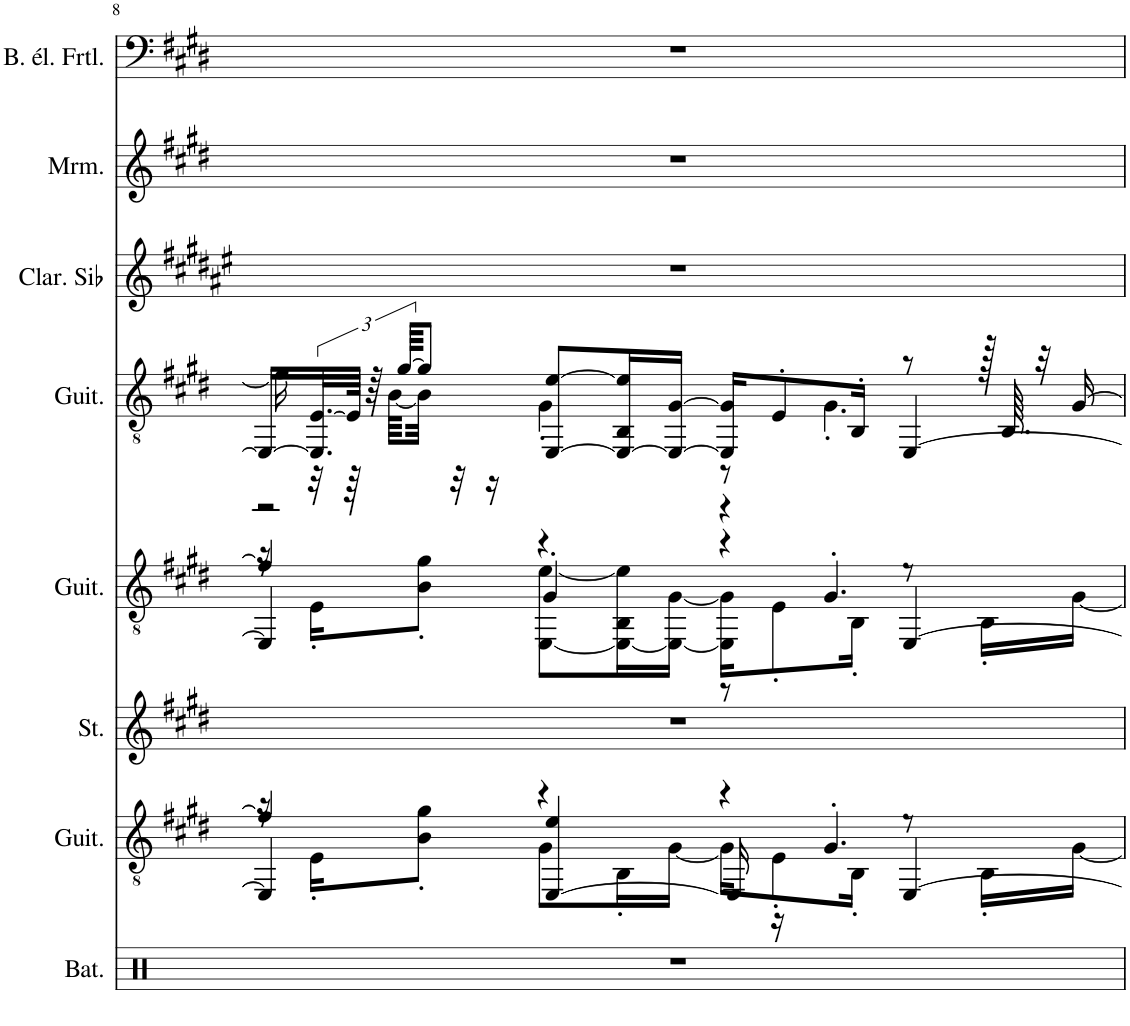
**kern	**kern	**kern	**kern	**kern	**kern	**kern	**kern
*part8	*part7	*part6	*part5	*part4	*part3	*part2	*part1
*staff8	*staff7	*staff6	*staff5	*staff4	*staff3	*staff2	*staff1
*I"Batterie, Drums	*I"Guitare acoustique, Acoustic Guitar (steel)	*I"Cordes, String Ensemble 1	*I"Guitare classique, Acoustic Guitar (nylon)	*I"Guitare acoustique, Electric Guitar (jazz)	*I"Clarinette en Sib	*I"Marimba (Double portée), Marimba	*I"Basse électrique fretless, Fretless Bass
*I'Bat.	*I'Guit.	*I'St.	*I'Guit.	*I'Guit.	*I'Clar. Sib	*I'Mrm.	*I'B. él. Frtl.
!!LO:PB:g=z
*clefX	*clefGv2	*clefG2	*clefGv2	*clefGv2	*clefG2	*clefG2	*clefF4
*	*	*	*	*	*Trd1c2	*	*Trd7c12
*k[]	*k[f#c#g#d#]	*k[f#c#g#d#]	*k[f#c#g#d#]	*k[f#c#g#d#]	*k[f#c#g#d#a#e#]	*k[f#c#g#d#]	*k[f#c#g#d#]
*M4/4	*M4/4	*M4/4	*M4/4	*M4/4	*M4/4	*M4/4	*M4/4
=8	=8	=8	=8	=8	=8	=8	=8
*	*^	*	*^	*^	*	*	*
*	*	*^	*	*	*^	*	*^	*	*	*
1r	4f#/]	16r	4EE/]	1r	4f#/]	16r	4EE/]	16EE/LL_	16f#\]	2r	1r	1r	1r
.	.	16E'\KL	.	.	.	16E'\KL	.	48.EE/] [48.E/L	32r	.	.	.	.
.	.	.	.	.	.	.	.	96E/JJJk]	64r	.	.	.	.
.	.	.	.	.	.	.	.	96r	.	.	.	.	.
.	.	.	.	.	.	.	.	.	[64B\KLLL	.	.	.	.
.	.	.	.	.	.	.	.	[96g#/KKKL	.	.	.	.	.
.	.	8B\' 8g#\'J	.	.	.	8B\' 8g#\'J	.	8g#/J]	32B\JJJ]	.	.	.	.
.	.	.	.	.	.	.	.	.	32r	.	.	.	.
.	.	.	.	.	.	.	.	.	16r	.	.	.	.
.	4r	8G#\L	[4EE/ 4e/	.	4r	[8EE\ [8e\L	4G#'/	[8EE/ [8e/L	4G#'\	.	.	.	.
.	.	16BB'\L	.	.	.	16EE\_ 16BB\ 16e\]L	.	16EE/_ 16BB/ 16e/]L	.	.	.	.	.
.	.	[16G#\JJ	.	.	.	16EE\_ [16G#\JJ	.	16EE/_ [16G#/JJ	.	.	.	.	.
.	4r	16G#\KL]	16EE/]	.	4r	16EE\] 16G#\]KL	8r	16EE/] 16G#/]KL	8r	4r	.	.	.
.	.	8E'\	16r	.	.	8E'\	.	8E'/	.	.	.	.	.
.	.	.	4.G#'/	.	.	.	4.G#'/	.	4.G#'\	.	.	.	.
.	.	16BB'\Jk	.	.	.	16BB'\Jk	.	16BB'/Jk	.	.	.	.	.
.	[4EE/	8r	.	.	[4EE/	8r	.	8r	.	[4EE/	.	.	.
.	.	16BB'\LL	.	.	.	16BB'\LL	.	128r	.	.	.	.	.
.	.	.	.	.	.	.	.	64.BB/	.	.	.	.	.
.	.	.	.	.	.	.	.	32r	.	.	.	.	.
.	.	[16G#\JJ	.	.	.	[16G#\JJ	.	[16G#/	.	.	.	.	.
*	*	*	*	*	*v	*v	*v	*	*	*	*	*	*
*	*v	*v	*v	*	*	*v	*v	*v	*	*	*
=	=	=	=	=	=	=	=
*-	*-	*-	*-	*-	*-	*-	*-
